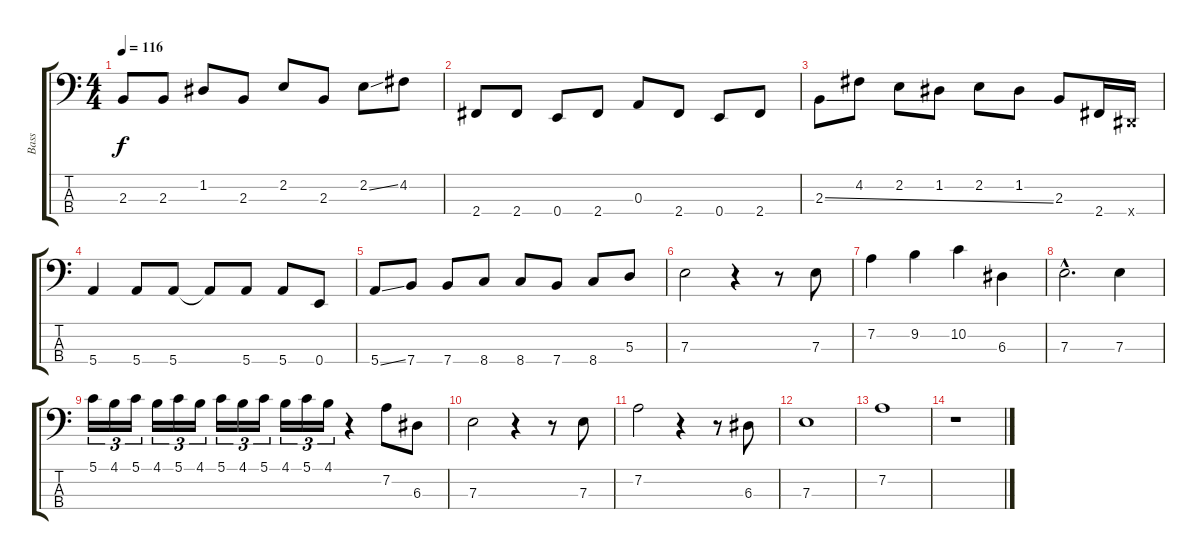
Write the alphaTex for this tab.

\track ("Bass" "Bass") {instrument electricbassfinger}
\staff {score tabs}
\tuning (G2 D2 A1 E1) {hide}
\ts (4 4)
\tempo 116
\clef f4
\ks c
2.3.8{dy f} 2.3.8 1.2.8 2.3.8 2.2.8 2.3.8 2.2{ss}.8 4.2.8 |
2.4.8 2.4.8 0.4.8 2.4.8 0.3.8 2.4.8 0.4.8 2.4.8 |
2.3{ss}.8 4.2.8 2.2.8 1.2.8 2.2.8 1.2.8 2.3.8 2.4.16 -1.4{x}.16 |
5.4.4 5.4.8 5.4.8 5.4{t}.8 5.4.8 5.4.8 0.4.8 |
5.4{ss}.8 7.4.8 7.4.8 8.4.8 8.4.8 7.4.8 8.4.8 5.3.8 |
7.3.2 r.4 r.8 7.3.8 |
7.2.4 9.2.4 10.2.4 6.3.4 |
7.3{hac}.2{d} 7.3.4 |
5.1.16{tu (3 2)} 4.1.16{tu (3 2)} 5.1.16{tu (3 2)} 4.1.16{tu (3 2)} 5.1.16{tu (3 2)} 4.1.16{tu (3 2)} 5.1.16{tu (3 2)} 4.1.16{tu (3 2)} 5.1.16{tu (3 2)} 4.1.16{tu (3 2)} 5.1.16{tu (3 2)} 4.1.16{tu (3 2)} r.4 7.2.8 6.3.8 |
7.3.2 r.4 r.8 7.3.8 |
7.2.2 r.4 r.8 6.3.8 |
7.3.1 |
7.2.1 |
r.1
